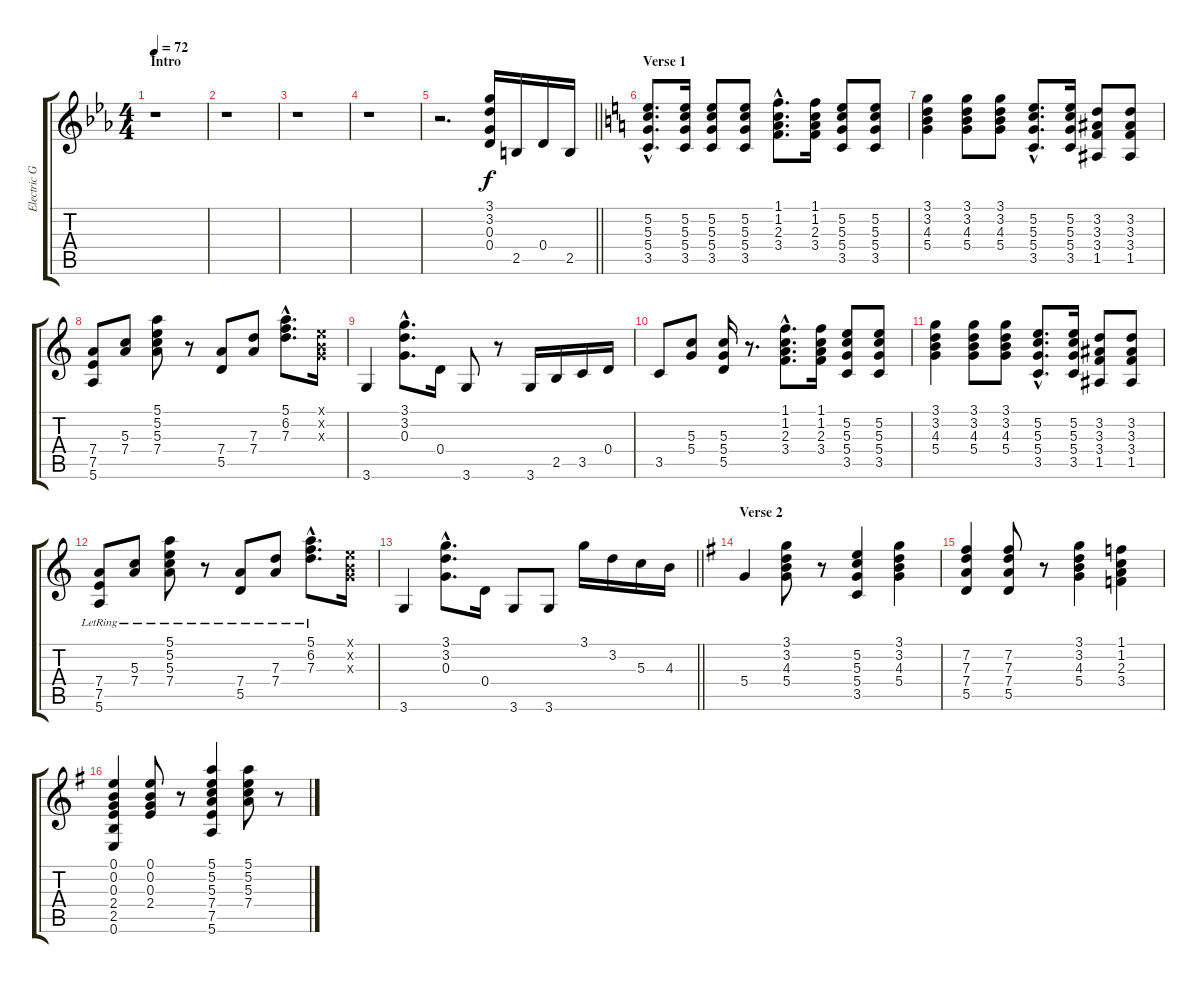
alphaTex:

\track ("Electric Guitar" "Electric G") {instrument electricguitarclean}
\staff {score tabs}
\tuning (E4 B3 G3 D3 A2 E2) {hide}
\ts (4 4)
\section ("" "Intro")
\tempo 72
\clef g2
\ks eb
r.1{dy f instrument electricguitarclean} |
r.1 |
r.1 |
r.1 |
\barLineRight lightlight
r.2{d} (3.1 3.2 0.3 0.4).16 2.5.16 0.4.16 2.5.16 |
\section ("" "Verse 1")
\ks c
(5.2{hac} 5.3{hac} 5.4{hac} 3.5{hac}).8{d} (5.2 5.3 5.4 3.5).16 (5.2 5.3 5.4 3.5).8 (5.2 5.3 5.4 3.5).8 (1.1{hac} 1.2{hac} 2.3{hac} 3.4{hac}).8{d} (1.1 1.2 2.3 3.4).16 (5.2 5.3 5.4 3.5).8 (5.2 5.3 5.4 3.5).8 |
(3.1 3.2 4.3 5.4).4 (3.1 3.2 4.3 5.4).8 (3.1 3.2 4.3 5.4).8 (5.2{hac} 5.3{hac} 5.4{hac} 3.5{hac}).8{d} (5.2 5.3 5.4 3.5).16 (3.2 3.3 3.4 1.5).8 (3.2 3.3 3.4 1.5).8 |
(7.4 7.5 5.6).8 (5.3 7.4).8 (5.1 5.2 5.3 7.4).8 r.8 (7.4 5.5).8 (7.3 7.4).8 (5.1{hac} 6.2{hac} 7.3{hac}).8{d} (0.1{x} 0.2{x} 0.3{x}).16 |
3.6.4 (3.1{hac} 3.2{hac} 0.3{hac}).8{d} 0.4.16 3.6.8 r.8 3.6.16 2.5.16 3.5.16 0.4.16 |
3.5.8 (5.3 5.4).8 (5.3 5.4 5.5).16 r.8{d} (1.1{hac} 1.2{hac} 2.3{hac} 3.4{hac}).8{d} (1.1 1.2 2.3 3.4).16 (5.2 5.3 5.4 3.5).8 (5.2 5.3 5.4 3.5).8 |
(3.1 3.2 4.3 5.4).4 (3.1 3.2 4.3 5.4).8 (3.1 3.2 4.3 5.4).8 (5.2{hac} 5.3{hac} 5.4{hac} 3.5{hac}).8{d} (5.2 5.3 5.4 3.5).16 (3.2 3.3 3.4 1.5).8 (3.2 3.3 3.4 1.5).8 |
(7.4{lr} 7.5{lr} 5.6{lr}).8 (5.3{lr} 7.4{lr}).8 (5.1{lr} 5.2{lr} 5.3{lr} 7.4{lr}).8 r.8 (7.4{lr} 5.5{lr}).8 (7.3{lr} 7.4{lr}).8 (5.1{hac lr} 6.2{hac lr} 7.3{hac lr}).8{d} (0.1{x} 0.2{x} 0.3{x}).16 |
\barLineRight lightlight
3.6.4 (3.1{hac} 3.2{hac} 0.3{hac}).8{d} 0.4.16 3.6.8 3.6.8 3.1.16 3.2.16 5.3.16 4.3.16 |
\section ("" "Verse 2")
\ks g
5.4.4 (3.1 3.2 4.3 5.4).8 r.8 (5.2 5.3 5.4 3.5).4 (3.1 3.2 4.3 5.4).4 |
(7.2 7.3 7.4 5.5).4 (7.2 7.3 7.4 5.5).8 r.8 (3.1 3.2 4.3 5.4).4 (1.1 1.2 2.3 3.4).4 |
(0.1 0.2 0.3 2.4 2.5 0.6).4 (0.1 0.2 0.3 2.4).8 r.8 (5.1 5.2 5.3 7.4 7.5 5.6).4 (5.1 5.2 5.3 7.4).8 r.8
